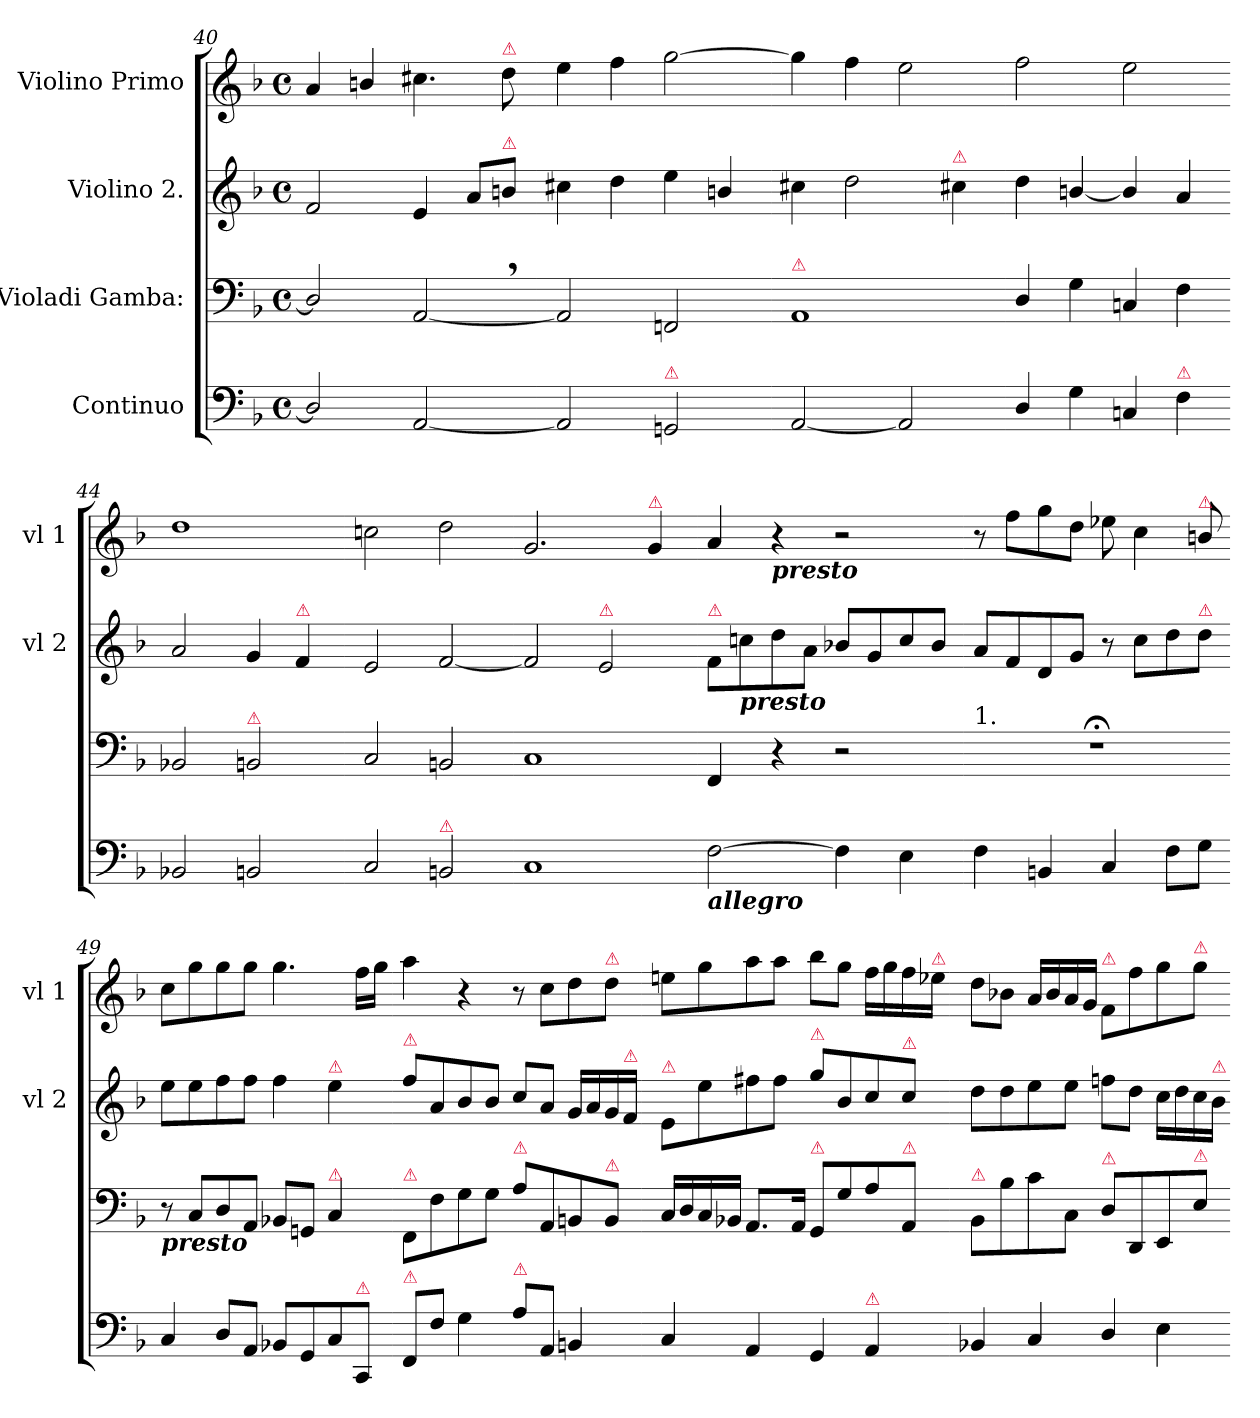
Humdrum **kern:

**kern	**kern	**kern	**kern
*part4	*part3	*part2	*part1
*staff4	*staff3	*staff2	*staff1
*I"Continuo	*I"Violadi Gamba:	*I"Violino 2.	*I"Violino Primo
*	*	*I'vl 2	*I'vl 1
*clefF4	*clefF4	*clefG2	*clefG2
*k[b-]	*k[b-]	*k[b-]	*k[b-]
*F:	*F:	*F:	*F:
*M4/4	*M4/4	*M4/4	*M4/4
*met(c)	*met(c)	*met(c)	*met(c)
=40	=40	=40	=40
2D/]	2D/]	2f/	4a/
.	.	.	4bn/
[2AA/	[2AA,/	4e/	4.cc#X\
.	.	8a/L	.
!	!	!	!LO:TX:a:color=crimson:t=⚠
!	!	!LO:TX:a:color=crimson:t=⚠	!
.	.	8bn/J	8dd\
=41-	=41-	=41-	=41-
2AA/]	2AA/]	4cc#X\	4ee\
.	.	4dd\	4ff\
!LO:TX:a:color=crimson:t=⚠	!	!	!
2GGn/	2FFn/	4ee\	[2gg\
.	.	4bn/	.
=42-	=42-	=42-	=42-
!	!LO:TX:a:color=crimson:t=⚠	!	!
[2AA/	1AA/	4cc#X\	4gg\]
.	.	2dd\	4ff\
2AA/]	.	.	2ee\
!	!	!LO:TX:a:color=crimson:t=⚠	!
.	.	4cc#X\	.
=43-	=43-	=43-	=43-
4D/	4D/	4dd\	2ff\
4G\	4G\	[4bn/	.
4Cn/	4Cn/	4b/]	2ee\
!LO:TX:a:color=crimson:t=⚠	!	!	!
4F\	4F\	4a/	.
=44-	=44-	=44-	=44-
2BB-X/	2BB-X/	2a/	1dd\
!	!LO:TX:a:color=crimson:t=⚠	!	!
2BBn/	2BBn/	4g/	.
!	!	!LO:TX:a:color=crimson:t=⚠	!
.	.	4f/	.
=45-	=45-	=45-	=45-
2C/	2C/	2e/	2ccn\
!LO:TX:a:color=crimson:t=⚠	!	!	!
2BBn/	2BBn/	[2f/	2dd\
=46-	=46-	=46-	=46-
1C/	1C/	2f/]	2.g/
!	!	!LO:TX:a:color=crimson:t=⚠	!
.	.	2e/	.
!	!	!	!LO:TX:a:color=crimson:t=⚠
.	.	.	4g/
=47-	=47-	=47-	=47-
!	!	!LO:TX:a:color=crimson:t=⚠	!
!LO:TX:b:Bi:t=allegro	!	!	!
[2F\	4FF/	8f/L	4a/
!	!	!LO:TX:b:Bi:t=presto	!
.	.	8ccn\	.
!	!	!	!LO:TX:b:Bi:t=presto
.	4r	8dd\	4r
.	.	8a\J	.
4F\]	2r	8b-X/L	2r
.	.	8g/	.
4E\	.	8cc/	.
.	.	8b-/J	.
=48-	=48-	=48-	=48-
!	!LO:TX:a:t=1.	!	!
4F\	1r;<	8a/L	8r
.	.	8f/	8ff\L
4BBn/	.	8d/	8gg\
.	.	8g/J	8dd\J
4C/	.	8r	8ee-X\
.	.	8cc\L	4cc\
8F\L	.	8dd\	.
!	!	!	!LO:TX:a:color=crimson:t=⚠
!	!	!LO:TX:a:color=crimson:t=⚠	!
8G\J	.	8dd\J	8bn/
=49-	=49-	=49-	=49-
!	!LO:TX:b:Bi:t=presto	!	!
4C/	8r	8ee\L	8cc\L
.	8C/L	8ee\	8gg\
8D/L	8D/	8ff\	8gg\
8AA/J	8AA/J	8ff\J	8gg\J
8BB-X/L	8BB-X/L	4ff\	4.gg\
8GG/	8GGn/J	.	.
!	!	!LO:TX:a:color=crimson:t=⚠	!
!	!LO:TX:a:color=crimson:t=⚠	!	!
8C/	4C/	4ee\	.
!LO:TX:a:color=crimson:t=⚠	!	!	!
8CC/J	.	.	16ff\LL
.	.	.	16gg\JJ
=50-	=50-	=50-	=50-
!	!	!LO:TX:a:color=crimson:t=⚠	!
!	!LO:TX:a:color=crimson:t=⚠	!	!
!LO:TX:a:color=crimson:t=⚠	!	!	!
8FF/L	8FF/L	8ff\L	4aa\
8F\J	8F\	8a/	.
4G\	8G\	8b-/	4r
.	8G\J	8b-/J	.
!	!LO:TX:a:color=crimson:t=⚠	!	!
!LO:TX:a:color=crimson:t=⚠	!	!	!
8A\L	8A\L	8cc/L	8r
8AA/J	8AA/	8a/J	8cc\L
4BBn/	8BBn/	16g/LL	8dd\
.	.	16a/	.
!	!	!	!LO:TX:a:color=crimson:t=⚠
!	!LO:TX:a:color=crimson:t=⚠	!	!
.	8BB/J	16g/	8dd\J
!	!	!LO:TX:a:color=crimson:t=⚠	!
.	.	16f/JJ	.
=51-	=51-	=51-	=51-
!	!	!LO:TX:a:color=crimson:t=⚠	!
4C/	16C/LL	8e/L	8een\L
.	16D/	.	.
.	16C/	8ee\	8gg\
.	16BB-X/JJ	.	.
4AA/	8.AA/L	8ff#X\	8aa\
.	.	8ff#\J	8aa\J
.	16AA/Jk	.	.
!	!	!LO:TX:a:color=crimson:t=⚠	!
!	!LO:TX:a:color=crimson:t=⚠	!	!
4GG/	8GG/L	8gg\L	8bb-\L
.	8G\	8b-/	8gg\J
!LO:TX:a:color=crimson:t=⚠	!	!	!
4AA/	8A\	8cc/	16ff\LL
.	.	.	16gg\
!	!	!LO:TX:a:color=crimson:t=⚠	!
!	!LO:TX:a:color=crimson:t=⚠	!	!
.	8AA/J	8cc/J	16ff\
!	!	!	!LO:TX:a:color=crimson:t=⚠
.	.	.	16ee-X\JJ
=52-	=52-	=52-	=52-
!	!LO:TX:a:color=crimson:t=⚠	!	!
4BB-X/	8BB-\L	8dd\L	8dd\L
.	8B-\	8dd\	8b-X\J
4C/	8c\	8ee\	16a/LL
.	.	.	16b-/
.	8C/J	8ee\J	16a/
.	.	.	16g/JJ
!	!	!	!LO:TX:a:color=crimson:t=⚠
!	!LO:TX:a:color=crimson:t=⚠	!	!
4D/	8D\L	8ffn\L	8f/L
.	8DD/	8dd\J	8ff\
4E\	8EE/	16cc\LL	8gg\
.	.	16dd\	.
!	!	!	!LO:TX:a:color=crimson:t=⚠
!	!LO:TX:a:color=crimson:t=⚠	!	!
.	8E\J	16cc\	8gg\J
!	!	!LO:TX:a:color=crimson:t=⚠	!
.	.	16b-\JJ	.
=-	=-	=-	=-
*-	*-	*-	*-
